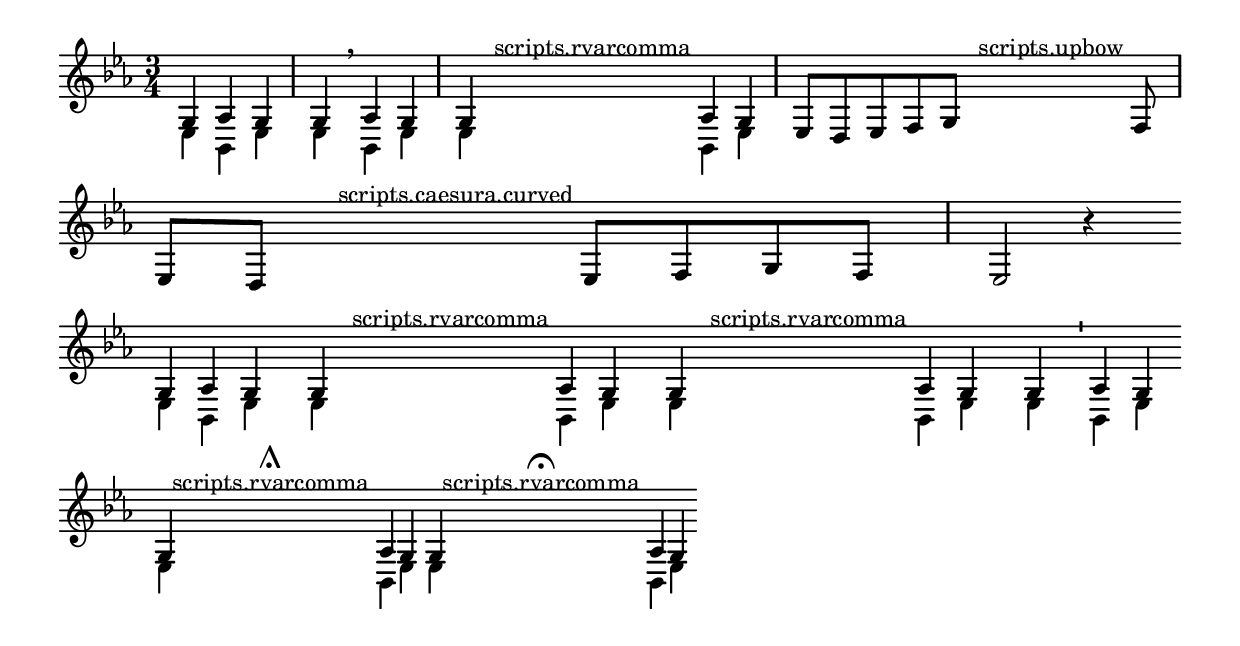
#(ly:set-option 'old-relative)
\version "1.9.2"
\header{
texidoc="
Breathing signs, also used for phrasing, do normally not influence
global spacing -- only if space gets tight, notes are shifted to make
room for the breathing sign. Breathing signs break beams running
through their voice. In the following example, the notes in the first
two measures all have the same distance from each other.

Breathing signs are available in different tastes: commas (default),
ticks, vees and `railroad tracks' (caesura).

Gregorian chant notation sometimes also uses commas and ticks, but in
smaller font size (we call it 'virgula' and 'caesura').  However, the
most common breathing signs are divisio minima/maior/maxima and
finalis, the latter three looking similar to bar glyphs.

" }

\include "gregorian-init.ly"

\score {
  \notes \relative c' {
    \key es \major \time 3/4

% this bar contains no \breathe
    <         {  g4 as g }
\\{  es4 bes es }
    > |

% by default, \breathe uses the rcomma, just as if saying:
% \property Voice.BreathingSign \set #'text = #"scripts-rcomma"
    <  
       { g4 as g }\\{  es4 \breathe bes es }
    > |

% rvarcomma and lvarcomma are variations of the default rcomma and lcomma
    % N.B.: must use Staff context here, since we start a Voice below
    \property Staff.BreathingSign \override #'text = #"scripts-rvarcomma"
    <       { g4 as g }\\
	    { es4 \breathe bes es }
    > |

% wedge
    \property Voice.BreathingSign \override #'text = #"scripts-upbow"
    es8 d es f g8 \breathe f |

% caesura
    \property Voice.BreathingSign \set #'text = #"scripts-caesura"
     es8[ d] \breathe  es[ f g f] |
    es2 r4 \bar "||" \break

%
% Gregorian stuff:
%

% we turn bars off for Gregorian stuff
    \property Staff.BarLine \override #'transparent = ##t

% this bar contains no \breathe
    < \context Voice = two { \stemDown es4 bes es }
      \context Voice = one { \stemUp g4 as g }
    > |

% \virgula applies rcomma, but in a smaller font
    < \context Voice = two { \stemDown es4 \virgula bes es }
      \context Voice = one { \stemUp g4 as g }
    > |

% \caesura applies rvarcomma, but in a smaller font
    < \context Voice = two { \stemDown es4 \caesura bes es }
      \context Voice = one { \stemUp g4 as g }
    > |

% \divisioMinima is a simple vertical stroke through the uppermost
% staffline, just like the original implementation of breathing signs.
    < \context Voice = two { \stemDown es4 \divisioMinima bes es }
      \context Voice = one { \stemUp g4 as g }
    > |
% \divisio{maior,maxima} and \finalis look like bars and are vertically
% centered on the staff; the direction property has no effect
    < \context Voice = two { \stemDown es4 \divisioMaior bes es }
      \context Voice = one { \stemUp g4 as g }
    > |
    < \context Voice = two { \stemDown es4 \divisioMaxima bes es }
      \context Voice = one { \stemUp g4 as g }
    > |

% this one looks almost like a "||" type bar
    \finalis
  }
}
